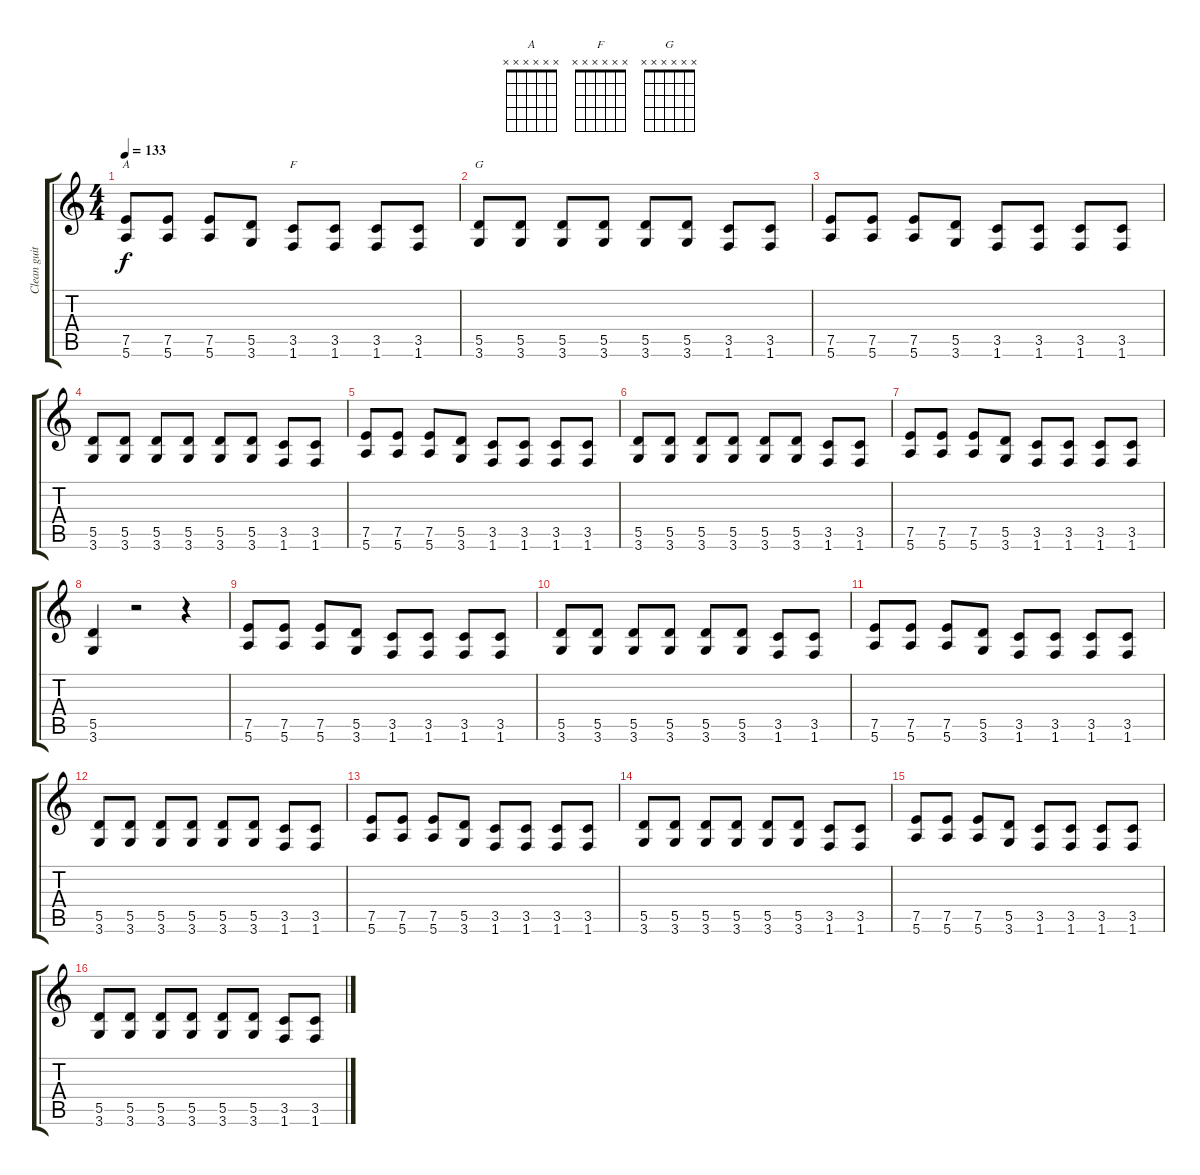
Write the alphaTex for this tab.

\track ("Clean guitar" "Clean guit") {instrument acousticguitarsteel}
\staff {score tabs}
\tuning (E4 B3 G3 D3 A2 E2) {hide}
\chord ("A" x x x x x x) {firstfret 0}
\chord ("F" x x x x x x) {firstfret 0}
\chord ("G" x x x x x x) {firstfret 0}
\ts (4 4)
\tempo 133
\clef g2
\ks c
(7.5 5.6).8{ch "A" dy f} (7.5 5.6).8 (7.5 5.6).8 (5.5 3.6).8 (3.5 1.6).8{ch "F"} (3.5 1.6).8 (3.5 1.6).8 (3.5 1.6).8 |
(5.5 3.6).8{ch "G"} (5.5 3.6).8 (5.5 3.6).8 (5.5 3.6).8 (5.5 3.6).8 (5.5 3.6).8 (3.5 1.6).8 (3.5 1.6).8 |
(7.5 5.6).8 (7.5 5.6).8 (7.5 5.6).8 (5.5 3.6).8 (3.5 1.6).8 (3.5 1.6).8 (3.5 1.6).8 (3.5 1.6).8 |
(5.5 3.6).8 (5.5 3.6).8 (5.5 3.6).8 (5.5 3.6).8 (5.5 3.6).8 (5.5 3.6).8 (3.5 1.6).8 (3.5 1.6).8 |
(7.5 5.6).8 (7.5 5.6).8 (7.5 5.6).8 (5.5 3.6).8 (3.5 1.6).8 (3.5 1.6).8 (3.5 1.6).8 (3.5 1.6).8 |
(5.5 3.6).8 (5.5 3.6).8 (5.5 3.6).8 (5.5 3.6).8 (5.5 3.6).8 (5.5 3.6).8 (3.5 1.6).8 (3.5 1.6).8 |
(7.5 5.6).8 (7.5 5.6).8 (7.5 5.6).8 (5.5 3.6).8 (3.5 1.6).8 (3.5 1.6).8 (3.5 1.6).8 (3.5 1.6).8 |
(5.5 3.6).4 r.2 r.4 |
(7.5 5.6).8 (7.5 5.6).8 (7.5 5.6).8 (5.5 3.6).8 (3.5 1.6).8 (3.5 1.6).8 (3.5 1.6).8 (3.5 1.6).8 |
(5.5 3.6).8 (5.5 3.6).8 (5.5 3.6).8 (5.5 3.6).8 (5.5 3.6).8 (5.5 3.6).8 (3.5 1.6).8 (3.5 1.6).8 |
(7.5 5.6).8 (7.5 5.6).8 (7.5 5.6).8 (5.5 3.6).8 (3.5 1.6).8 (3.5 1.6).8 (3.5 1.6).8 (3.5 1.6).8 |
(5.5 3.6).8 (5.5 3.6).8 (5.5 3.6).8 (5.5 3.6).8 (5.5 3.6).8 (5.5 3.6).8 (3.5 1.6).8 (3.5 1.6).8 |
(7.5 5.6).8 (7.5 5.6).8 (7.5 5.6).8 (5.5 3.6).8 (3.5 1.6).8 (3.5 1.6).8 (3.5 1.6).8 (3.5 1.6).8 |
(5.5 3.6).8 (5.5 3.6).8 (5.5 3.6).8 (5.5 3.6).8 (5.5 3.6).8 (5.5 3.6).8 (3.5 1.6).8 (3.5 1.6).8 |
(7.5 5.6).8 (7.5 5.6).8 (7.5 5.6).8 (5.5 3.6).8 (3.5 1.6).8 (3.5 1.6).8 (3.5 1.6).8 (3.5 1.6).8 |
(5.5 3.6).8 (5.5 3.6).8 (5.5 3.6).8 (5.5 3.6).8 (5.5 3.6).8 (5.5 3.6).8 (3.5 1.6).8 (3.5 1.6).8
